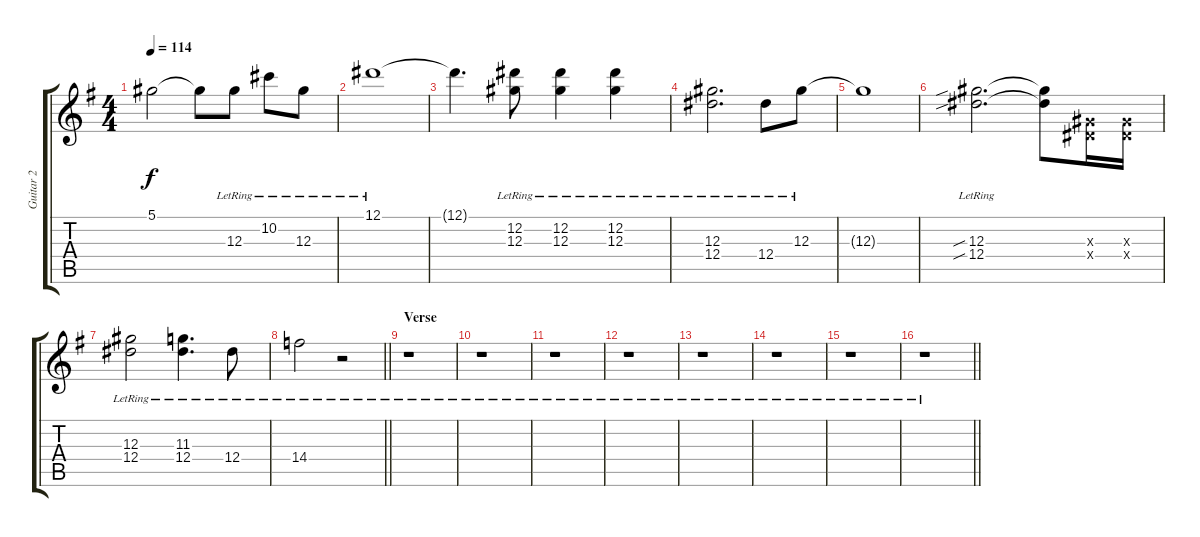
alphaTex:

\track ("Guitar 2" "Guitar 2") {instrument overdrivenguitar}
\staff {score tabs}
\tuning (Eb4 Eb4 Ab3 Eb3 Bb2 Eb2) {hide}
\ts (4 4)
\tempo 114
\clef g2
\ks g
5.1{t}.2{dy f} 5.1{t}.8 12.3{lr}.8 10.2{lr}.8 12.3{lr}.8 |
12.1{lr}.1 |
12.1{t}.4{d} (12.2{lr} 12.3{lr}).8 (12.2{lr} 12.3{lr}).4 (12.2{lr} 12.3{lr}).4 |
(12.3{lr} 12.4{lr}).2{d} 12.4{lr}.8 12.3{lr}.8 |
12.3{t}.1 |
(12.3{sib lr} 12.4{sib lr}).2{d} (12.3{t} 12.4{t}).8 (0.3{x} 0.4{x}).16 (0.3{x} 0.4{x}).16 |
(12.3{lr} 12.4{lr}).2 (11.3{lr} 12.4{lr}).4{d} 12.4{lr}.8 |
\barLineRight lightlight
14.4{lr}.2 r.2 |
\section ("" "Verse")
r.1 |
r.1 |
r.1 |
r.1 |
r.1 |
r.1 |
r.1 |
\barLineRight lightlight
r.1
